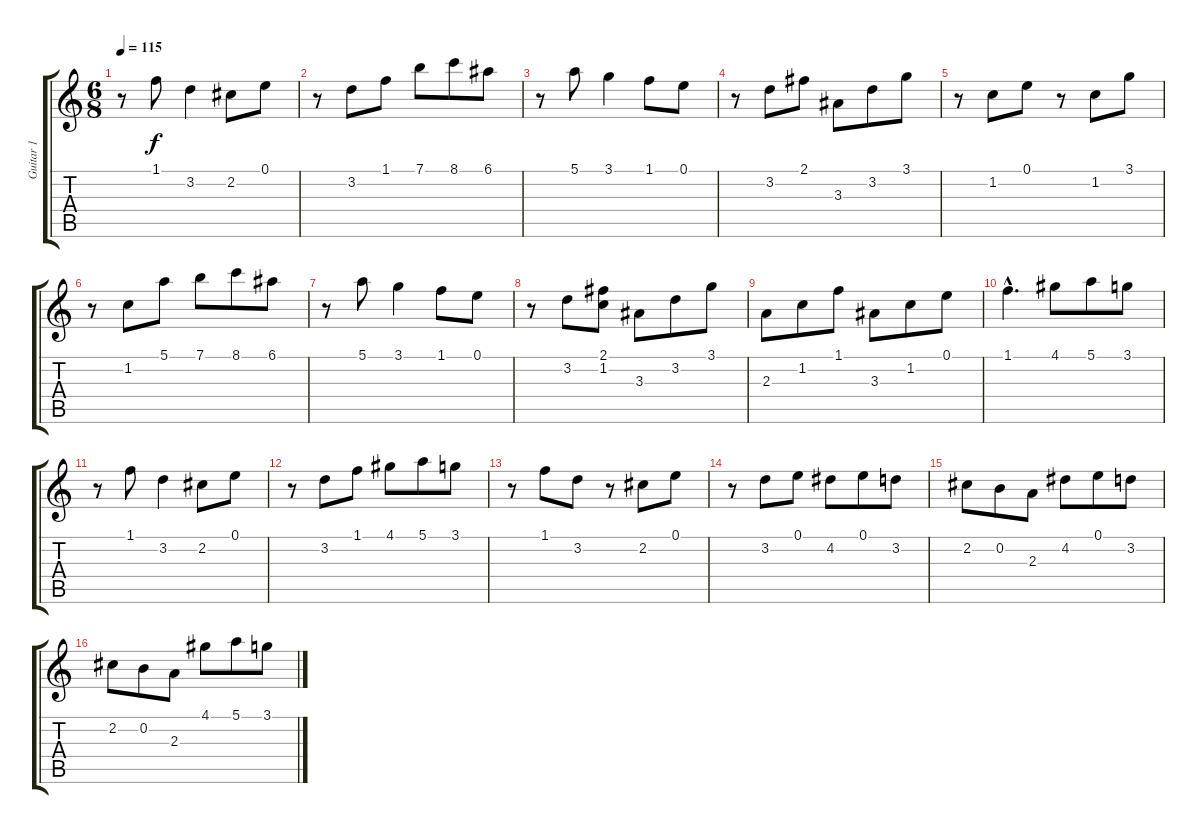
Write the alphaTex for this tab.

\track ("Guitar 1" "Guitar 1") {instrument acousticguitarnylon}
\staff {score tabs}
\tuning (E4 B3 G3 D3 A2 E2) {hide}
\ts (6 8)
\tempo 115
\clef g2
\ks c
r.8{dy f} 1.1.8 3.2.4 2.2.8 0.1.8 |
r.8 3.2.8 1.1.8 7.1.8 8.1.8 6.1.8 |
r.8 5.1.8 3.1.4 1.1.8 0.1.8 |
r.8 3.2.8 2.1.8 3.3.8 3.2.8 3.1.8 |
r.8 1.2.8 0.1.8 r.8 1.2.8 3.1.8 |
r.8 1.2.8 5.1.8 7.1.8 8.1.8 6.1.8 |
r.8 5.1.8 3.1.4 1.1.8 0.1.8 |
r.8 3.2.8 (2.1 1.2).8 3.3.8 3.2.8 3.1.8 |
2.3.8 1.2.8 1.1.8 3.3.8 1.2.8 0.1.8 |
1.1{hac}.4{d} 4.1.8 5.1.8 3.1.8 |
r.8 1.1.8 3.2.4 2.2.8 0.1.8 |
r.8 3.2.8 1.1.8 4.1.8 5.1.8 3.1.8 |
r.8 1.1.8 3.2.8 r.8 2.2.8 0.1.8 |
r.8 3.2.8 0.1.8 4.2.8 0.1.8 3.2.8 |
2.2.8 0.2.8 2.3.8 4.2.8 0.1.8 3.2.8 |
2.2.8 0.2.8 2.3.8 4.1.8 5.1.8 3.1.8
